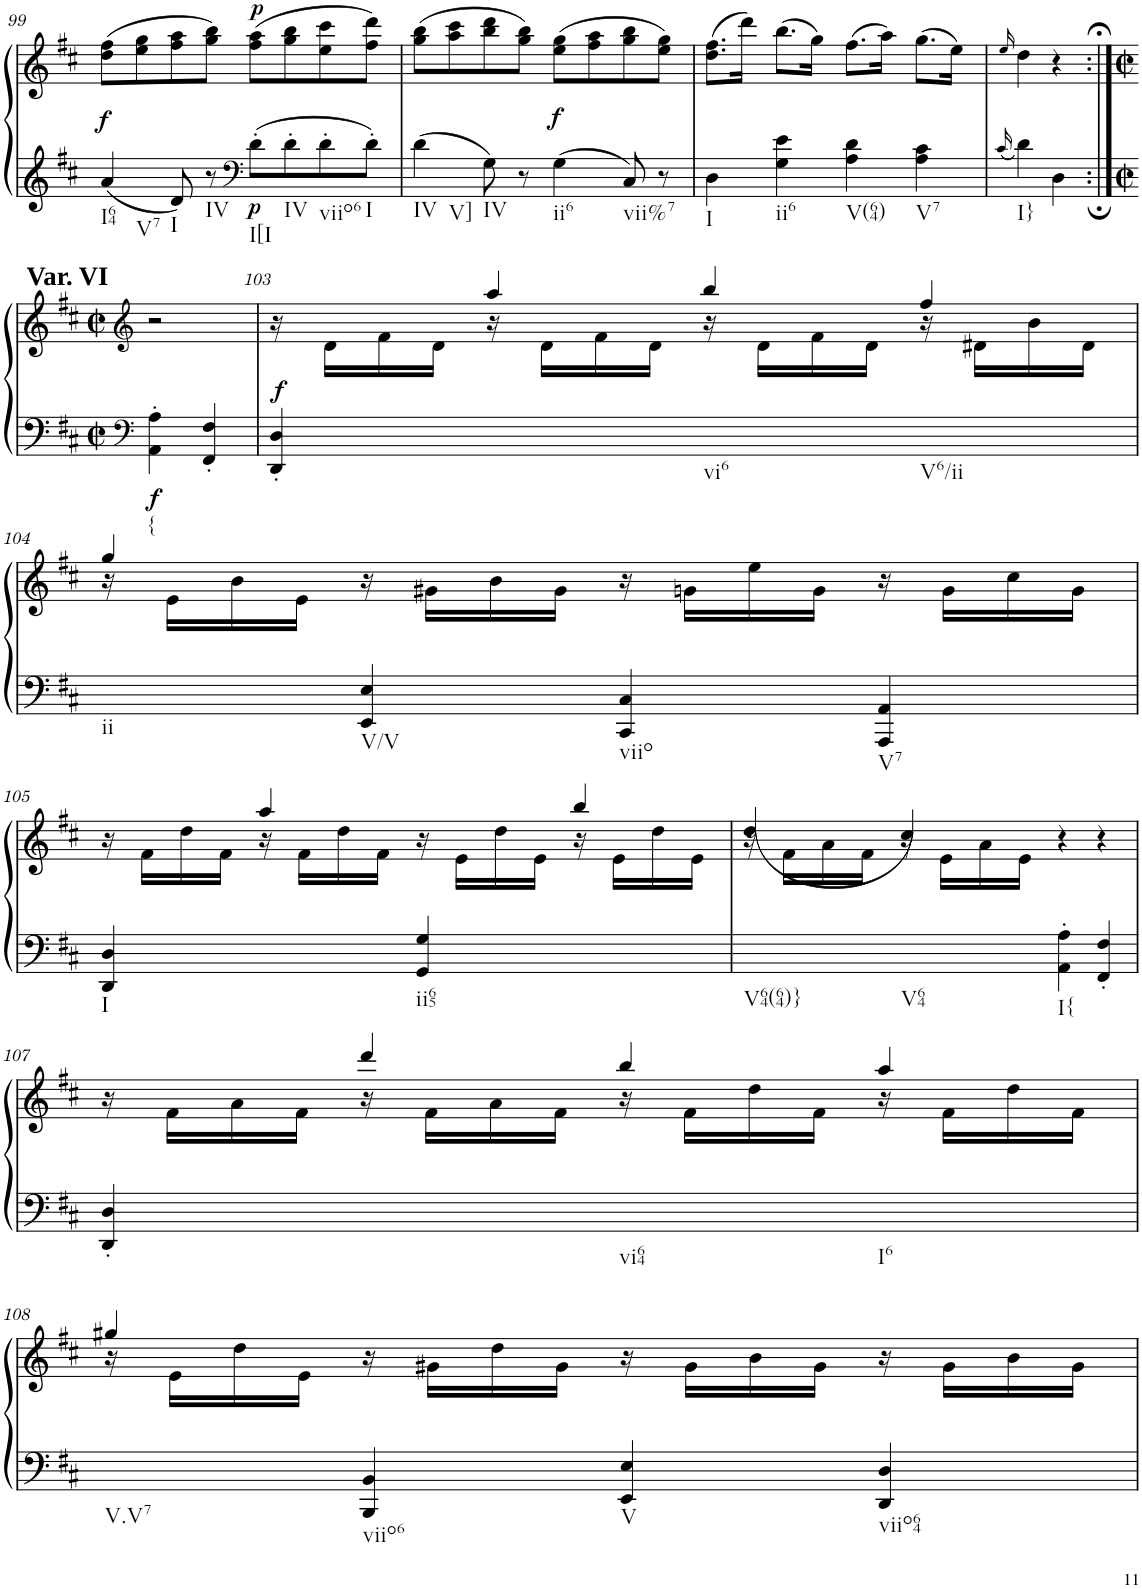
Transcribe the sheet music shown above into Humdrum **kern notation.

**kern	**kern	**dynam
*part1	*part1	*part1
*staff2	*staff1	*staff1/2
*I"unbenannt2	*	*
!!LO:PB:g=z
*clefG2	*clefG2	*
*k[f#c#]	*k[f#c#]	*
*M2/2	*M2/2	*
*met(c|)	*met(c|)	*
=99	=99	=99
!LO:TX:b:t=I64	!	!
!LO:TX:b:t=V7	!	!
!	!	!LO:DY:b
4a/	(8dd\ 8ff#\L	f
.	8ee\ 8gg\	.
!LO:TX:b:t=I	!	!
8d/	8ff#\ 8aa\	.
!LO:TX:b:t=IV	!	!
8r	8gg\ 8bb\J)	.
*clefF4	*	*
!LO:TX:b:t=I[I	!	!
!	!	!LO:DY:b=2
!	!	!LO:DY:n=1:a
8d'\L	(8ff#\ 8aa\L	p p
!LO:TX:b:t=IV	!	!
8d'\	8gg\ 8bb\	.
!LO:TX:b:t=viio6	!	!
8d'\	8ee\ 8ccc#\	.
!LO:TX:b:t=I	!	!
8d'\J	8ff#\ 8ddd\J)	.
=100	=100	=100
!LO:TX:b:t=IV	!	!
!LO:TX:b:t=V]	!	!
4d\	(8gg\ 8bb\L	.
.	8aa\ 8ccc#\	.
!LO:TX:b:t=IV	!	!
8G\	8bb\ 8ddd\	.
8r	8gg\ 8bb\J)	.
!LO:TX:b:t=ii6	!	!
!	!	!LO:DY:b
4G\	(8ee\ 8gg\L	f
.	8ff#\ 8aa\	.
!LO:TX:b:t=vii%7	!	!
8C#/	8gg\ 8bb\	.
8r	8ee\ 8gg\J)	.
=101	=101	=101
!LO:TX:b:t=I	!	!
4D\	(8.dd\ 8.ff#\L	.
.	16ddd\Jk)	.
!LO:TX:b:t=ii6	!	!
4G\ 4e\	(8.bb\L	.
.	16gg\Jk)	.
!LO:TX:b:t=V(64)	!	!
4A\ 4d\	(8.ff#\L	.
.	16aa\Jk)	.
!LO:TX:b:t=V7	!	!
4A\ 4c#\	(8.gg\L	.
.	16ee\Jk)	.
=102	=102	=102
16qc#/	16qee/	.
!LO:TX:b:t=I}	!	!
4d\	4dd\	.
4D\	4r	.
!!LO:LB:g=z
=102X12:|!	=102X12:|!	=102X12:|!
*clefF4	*clefG2	*
*M2/2	*M2/2	*
*met(c|)	*met(c|)	*
!	!LO:TX:a:B:t=Var. VI	!
!LO:TX:b:t={	!	!
!	!	!LO:DY:b=2
4AA\' 4A\'	2r	f
4FF#/' 4F#/'	.	.
=103	=103	=103
*	*^	*
!	!	!	!LO:DY:a=2
4DD/' 4D/'	16r	4ryy	f
.	16d\LL	.	.
.	16f#\	.	.
.	16d\JJ	.	.
4ryy	16r	4aa/	.
.	16d\LL	.	.
.	16f#\	.	.
.	16d\JJ	.	.
!LO:TX:b:t=vi6	!	!	!
4ryy	16r	4bb/	.
.	16d\LL	.	.
.	16f#\	.	.
.	16d\JJ	.	.
!LO:TX:b:t=V6/ii	!	!	!
4ryy	16r	4ff#/	.
.	16d#X\LL	.	.
.	16b\	.	.
.	16d#\JJ	.	.
!!LO:LB:g=z	!!
=104	=104	=104	=104
!LO:TX:b:t=ii	!	!	!
4ryy	16r	4gg/	.
.	16e\LL	.	.
.	16b\	.	.
.	16e\JJ	.	.
!LO:TX:b:t=V/V	!	!	!
4EE/ 4E/	16r	2.ryy	.
.	16g#X\LL	.	.
.	16b\	.	.
.	16g#\JJ	.	.
!LO:TX:b:t=viio	!	!	!
4CC#/ 4C#/	16r	.	.
.	16gn\LL	.	.
.	16ee\	.	.
.	16g\JJ	.	.
!LO:TX:b:t=V7	!	!	!
4AAA/ 4AA/	16r	.	.
.	16g\LL	.	.
.	16cc#\	.	.
.	16g\JJ	.	.
!!LO:LB:g=z	!!
=105	=105	=105	=105
!LO:TX:b:t=I	!	!	!
4DD/ 4D/	16r	4ryy	.
.	16f#\LL	.	.
.	16dd\	.	.
.	16f#\JJ	.	.
4ryy	16r	4aa/	.
.	16f#\LL	.	.
.	16dd\	.	.
.	16f#\JJ	.	.
!LO:TX:b:t=ii65	!	!	!
4GG/ 4G/	16r	4ryy	.
.	16e\LL	.	.
.	16dd\	.	.
.	16e\JJ	.	.
4ryy	16r	4bb/	.
.	16e\LL	.	.
.	16dd\	.	.
.	16e\JJ	.	.
=106	=106	=106	=106
!LO:TX:b:t=V64(64)}	!	!	!
4ryy	16r	(4dd/	.
.	16f#\LL	.	.
.	16a\	.	.
.	16f#\JJ	.	.
!LO:TX:b:t=V64	!	!	!
4ryy	16r	4cc#/)	.
.	16e\LL	.	.
.	16a\	.	.
.	16e\JJ	.	.
!LO:TX:b:t=I{	!	!	!
4AA\' 4A\'	4r	2ryy	.
4FF#/' 4F#/'	4r	.	.
!!LO:LB:g=z	!!
=107	=107	=107	=107
4DD/' 4D/'	16r	4ryy	.
.	16f#\LL	.	.
.	16a\	.	.
.	16f#\JJ	.	.
4ryy	16r	4ddd/	.
.	16f#\LL	.	.
.	16a\	.	.
.	16f#\JJ	.	.
!LO:TX:b:t=vi64	!	!	!
4ryy	16r	4bb/	.
.	16f#\LL	.	.
.	16dd\	.	.
.	16f#\JJ	.	.
!LO:TX:b:t=I6	!	!	!
4ryy	16r	4aa/	.
.	16f#\LL	.	.
.	16dd\	.	.
.	16f#\JJ	.	.
!!LO:LB:g=z	!!
=108	=108	=108	=108
!LO:TX:b:t=V.V7	!	!	!
4ryy	16r	4gg#X/	.
.	16e\LL	.	.
.	16dd\	.	.
.	16e\JJ	.	.
!LO:TX:b:t=viio6	!	!	!
4BBB/ 4BB/	16r	2.ryy	.
.	16g#X\LL	.	.
.	16dd\	.	.
.	16g#\JJ	.	.
!LO:TX:b:t=V	!	!	!
4EE/ 4E/	16r	.	.
.	16g#\LL	.	.
.	16b\	.	.
.	16g#\JJ	.	.
!LO:TX:b:t=viio64	!	!	!
4DD/ 4D/	16r	.	.
.	16g#\LL	.	.
.	16b\	.	.
.	16g#\JJ	.	.
*	*v	*v	*
=	=	=
*-	*-	*-
